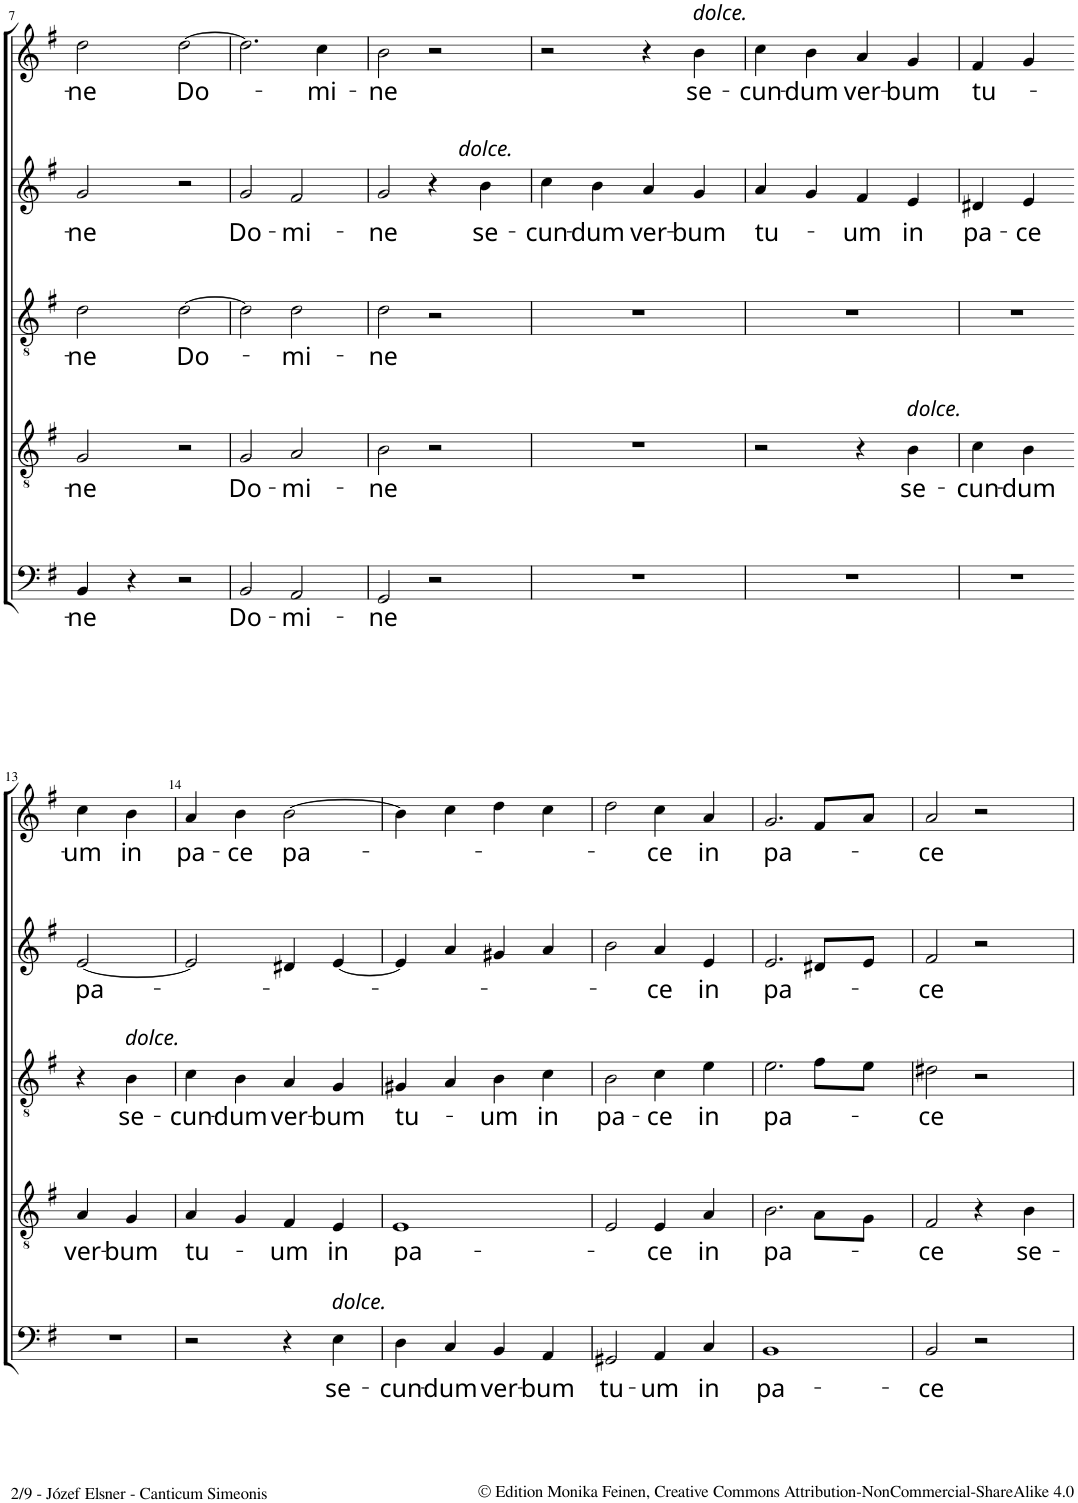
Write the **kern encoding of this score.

**kern	**text	**kern	**text	**kern	**text	**kern	**text	**kern	**text
*part5	*part5	*part4	*part4	*part3	*part3	*part2	*part2	*part1	*part1
*staff5	*staff5	*staff4	*staff4	*staff3	*staff3	*staff2	*staff2	*staff1	*staff1
*I"BASSO.	*	*I"TENORE II.	*	*I"TENORE I.	*	*I"ALTO.	*	*I"SOPRANO.	*
!!LO:PB:g=z
*clefF4	*	*clefGv2	*	*clefGv2	*	*clefG2	*	*clefG2	*
*k[f#]	*	*k[f#]	*	*k[f#]	*	*k[f#]	*	*k[f#]	*
*M4/4	*	*M4/4	*	*M4/4	*	*M4/4	*	*M4/4	*
=7	=7	=7	=7	=7	=7	=7	=7	=7	=7
!	!LO:LY:b	!	!LO:LY:b	!	!LO:LY:b	!	!LO:LY:b	!	!LO:LY:b
4BB/	-ne	2G/	-ne	2d\	-ne	2g/	-ne	2dd\	-ne
4r	.	.	.	.	.	.	.	.	.
!	!	!	!	!	!LO:LY:b	!	!	!	!LO:LY:b
2r	.	2r	.	[2d\	Do-	2r	.	[2dd\	Do-
=8	=8	=8	=8	=8	=8	=8	=8	=8	=8
!	!LO:LY:b	!	!LO:LY:b	!	!	!	!LO:LY:b	!	!
2BB/	Do-	2G/	Do-	2d\]	.	2g/	Do-	2.dd\]	.
!	!LO:LY:b	!	!LO:LY:b	!	!LO:LY:b	!	!LO:LY:b	!	!
2AA/	-mi-	2A/	-mi-	2d\	-mi-	2f#/	-mi-	.	.
!	!	!	!	!	!	!	!	!	!LO:LY:b
.	.	.	.	.	.	.	.	4cc\	-mi-
=9	=9	=9	=9	=9	=9	=9	=9	=9	=9
!	!LO:LY:b	!	!LO:LY:b	!	!LO:LY:b	!	!LO:LY:b	!	!LO:LY:b
2GG/	-ne	2B\	-ne	2d\	-ne	2g/	-ne	2b\	-ne
2r	.	2r	.	2r	.	4r	.	2r	.
!	!	!	!	!	!	!LO:TX:a:i:t=dolce.	!	!	!
!	!	!	!	!	!	!	!LO:LY:b	!	!
.	.	.	.	.	.	4b\	se-	.	.
=10	=10	=10	=10	=10	=10	=10	=10	=10	=10
!	!	!	!	!	!	!	!LO:LY:b	!	!
1r	.	1r	.	1r	.	4cc\	cun-	2r	.
!	!	!	!	!	!	!	!LO:LY:b	!	!
.	.	.	.	.	.	4b\	-dum	.	.
!	!	!	!	!	!	!	!LO:LY:b	!	!
.	.	.	.	.	.	4a/	ver-	4r	.
!	!	!	!	!	!	!	!	!LO:TX:a:i:t=dolce.	!
!	!	!	!	!	!	!	!LO:LY:b	!	!LO:LY:b
.	.	.	.	.	.	4g/	-bum	4b\	se-
=11	=11	=11	=11	=11	=11	=11	=11	=11	=11
!	!	!	!	!	!	!	!LO:LY:b	!	!LO:LY:b
1r	.	2r	.	1r	.	4a/	tu-	4cc\	-cun-
!	!	!	!	!	!	!	!	!	!LO:LY:b
.	.	.	.	.	.	4g/	.	4b\	-dum
!	!	!	!	!	!	!	!LO:LY:b	!	!LO:LY:b
.	.	4r	.	.	.	4f#/	-um	4a/	ver-
!	!	!LO:TX:a:i:t=dolce.	!	!	!	!	!	!	!
!	!	!	!LO:LY:b	!	!	!	!LO:LY:b	!	!LO:LY:b
.	.	4B\	se-	.	.	4e/	in	4g/	-bum
=12	=12	=12	=12	=12	=12	=12	=12	=12	=12
!	!	!	!LO:LY:b	!	!	!	!LO:LY:b	!	!LO:LY:b
1r	.	4c\	-cun-	1r	.	4d#X/	pa-	4f#/	tu-
!	!	!	!LO:LY:b	!	!	!	!LO:LY:b	!	!
.	.	4B\	-dum	.	.	4e/	-ce	4g/	.
.	.	2ryy	.	.	.	2ryy	.	2ryy	.
!!LO:LB:g=z
=13-	=13-	=13-	=13-	=13-	=13-	=13-	=13-	=13-	=13-
!	!	!	!LO:LY:b	!	!	!	!LO:LY:b	!	!LO:LY:b
1r	.	4A/	ver-	4r	.	[2e/	pa-	4cc\	-um
!	!	!	!	!LO:TX:a:i:t=dolce.	!	!	!	!	!
!	!	!	!LO:LY:b	!	!LO:LY:b	!	!	!	!LO:LY:b
.	.	4G/	-bum	4B\	se-	.	.	4b\	in
.	.	2ryy	.	2ryy	.	2ryy	.	2ryy	.
=14	=14	=14	=14	=14	=14	=14	=14	=14	=14
!	!	!	!LO:LY:b	!	!LO:LY:b	!	!	!	!LO:LY:b
2r	.	4A/	tu-	4c\	-cun-	2e/]	.	4a/	pa-
!	!	!	!	!	!LO:LY:b	!	!	!	!LO:LY:b
.	.	4G/	.	4B\	-dum	.	.	4b\	-ce
!	!	!	!LO:LY:b	!	!LO:LY:b	!	!	!	!LO:LY:b
4r	.	4F#/	-um	4A/	ver-	4d#X/	.	[2b\	pa-
!LO:TX:a:i:t=dolce.	!	!	!	!	!	!	!	!	!
!	!LO:LY:b	!	!LO:LY:b	!	!LO:LY:b	!	!	!	!
4E\	se-	4E/	in	4G/	-bum	[4e/	.	.	.
=15	=15	=15	=15	=15	=15	=15	=15	=15	=15
!	!LO:LY:b	!	!LO:LY:b	!	!LO:LY:b	!	!	!	!
4D\	-cun-	1E	pa-	4G#X/	tu-	4e/]	.	4b\]	.
!	!LO:LY:b	!	!	!	!	!	!	!	!
4C/	-dum	.	.	4A/	.	4a/	.	4cc\	.
!	!LO:LY:b	!	!	!	!LO:LY:b	!	!	!	!
4BB/	ver-	.	.	4B\	-um	4g#X/	.	4dd\	.
!	!LO:LY:b	!	!	!	!LO:LY:b	!	!	!	!
4AA/	-bum	.	.	4c\	in	4a/	.	4cc\	.
=16	=16	=16	=16	=16	=16	=16	=16	=16	=16
!	!LO:LY:b	!	!	!	!LO:LY:b	!	!	!	!
2GG#X/	tu-	2E/	.	2B\	pa-	2b\	.	2dd\	.
!	!LO:LY:b	!	!LO:LY:b	!	!LO:LY:b	!	!LO:LY:b	!	!LO:LY:b
4AA/	-um	4E/	-ce	4c\	-ce	4a/	-ce	4cc\	-ce
!	!LO:LY:b	!	!LO:LY:b	!	!LO:LY:b	!	!LO:LY:b	!	!LO:LY:b
4C/	in	4A/	in	4e\	in	4e/	in	4a/	in
=17	=17	=17	=17	=17	=17	=17	=17	=17	=17
!	!LO:LY:b	!	!LO:LY:b	!	!LO:LY:b	!	!LO:LY:b	!	!LO:LY:b
1BB	pa-	2.B\	pa-	2.e\	pa-	2.e/	pa-	2.g/	pa-
.	.	8A\L	.	8f#\L	.	8d#X/L	.	8f#/L	.
.	.	8G\J	.	8e\J	.	8e/J	.	8a/J	.
=18	=18	=18	=18	=18	=18	=18	=18	=18	=18
!	!LO:LY:b	!	!LO:LY:b	!	!LO:LY:b	!	!LO:LY:b	!	!LO:LY:b
2BB/	-ce	2F#/	-ce	2d#X\	-ce	2f#/	-ce	2a/	-ce
2r	.	4r	.	2r	.	2r	.	2r	.
!	!	!	!LO:LY:b	!	!	!	!	!	!
.	.	4B\	se-	.	.	.	.	.	.
=	=	=	=	=	=	=	=	=	=
*-	*-	*-	*-	*-	*-	*-	*-	*-	*-
